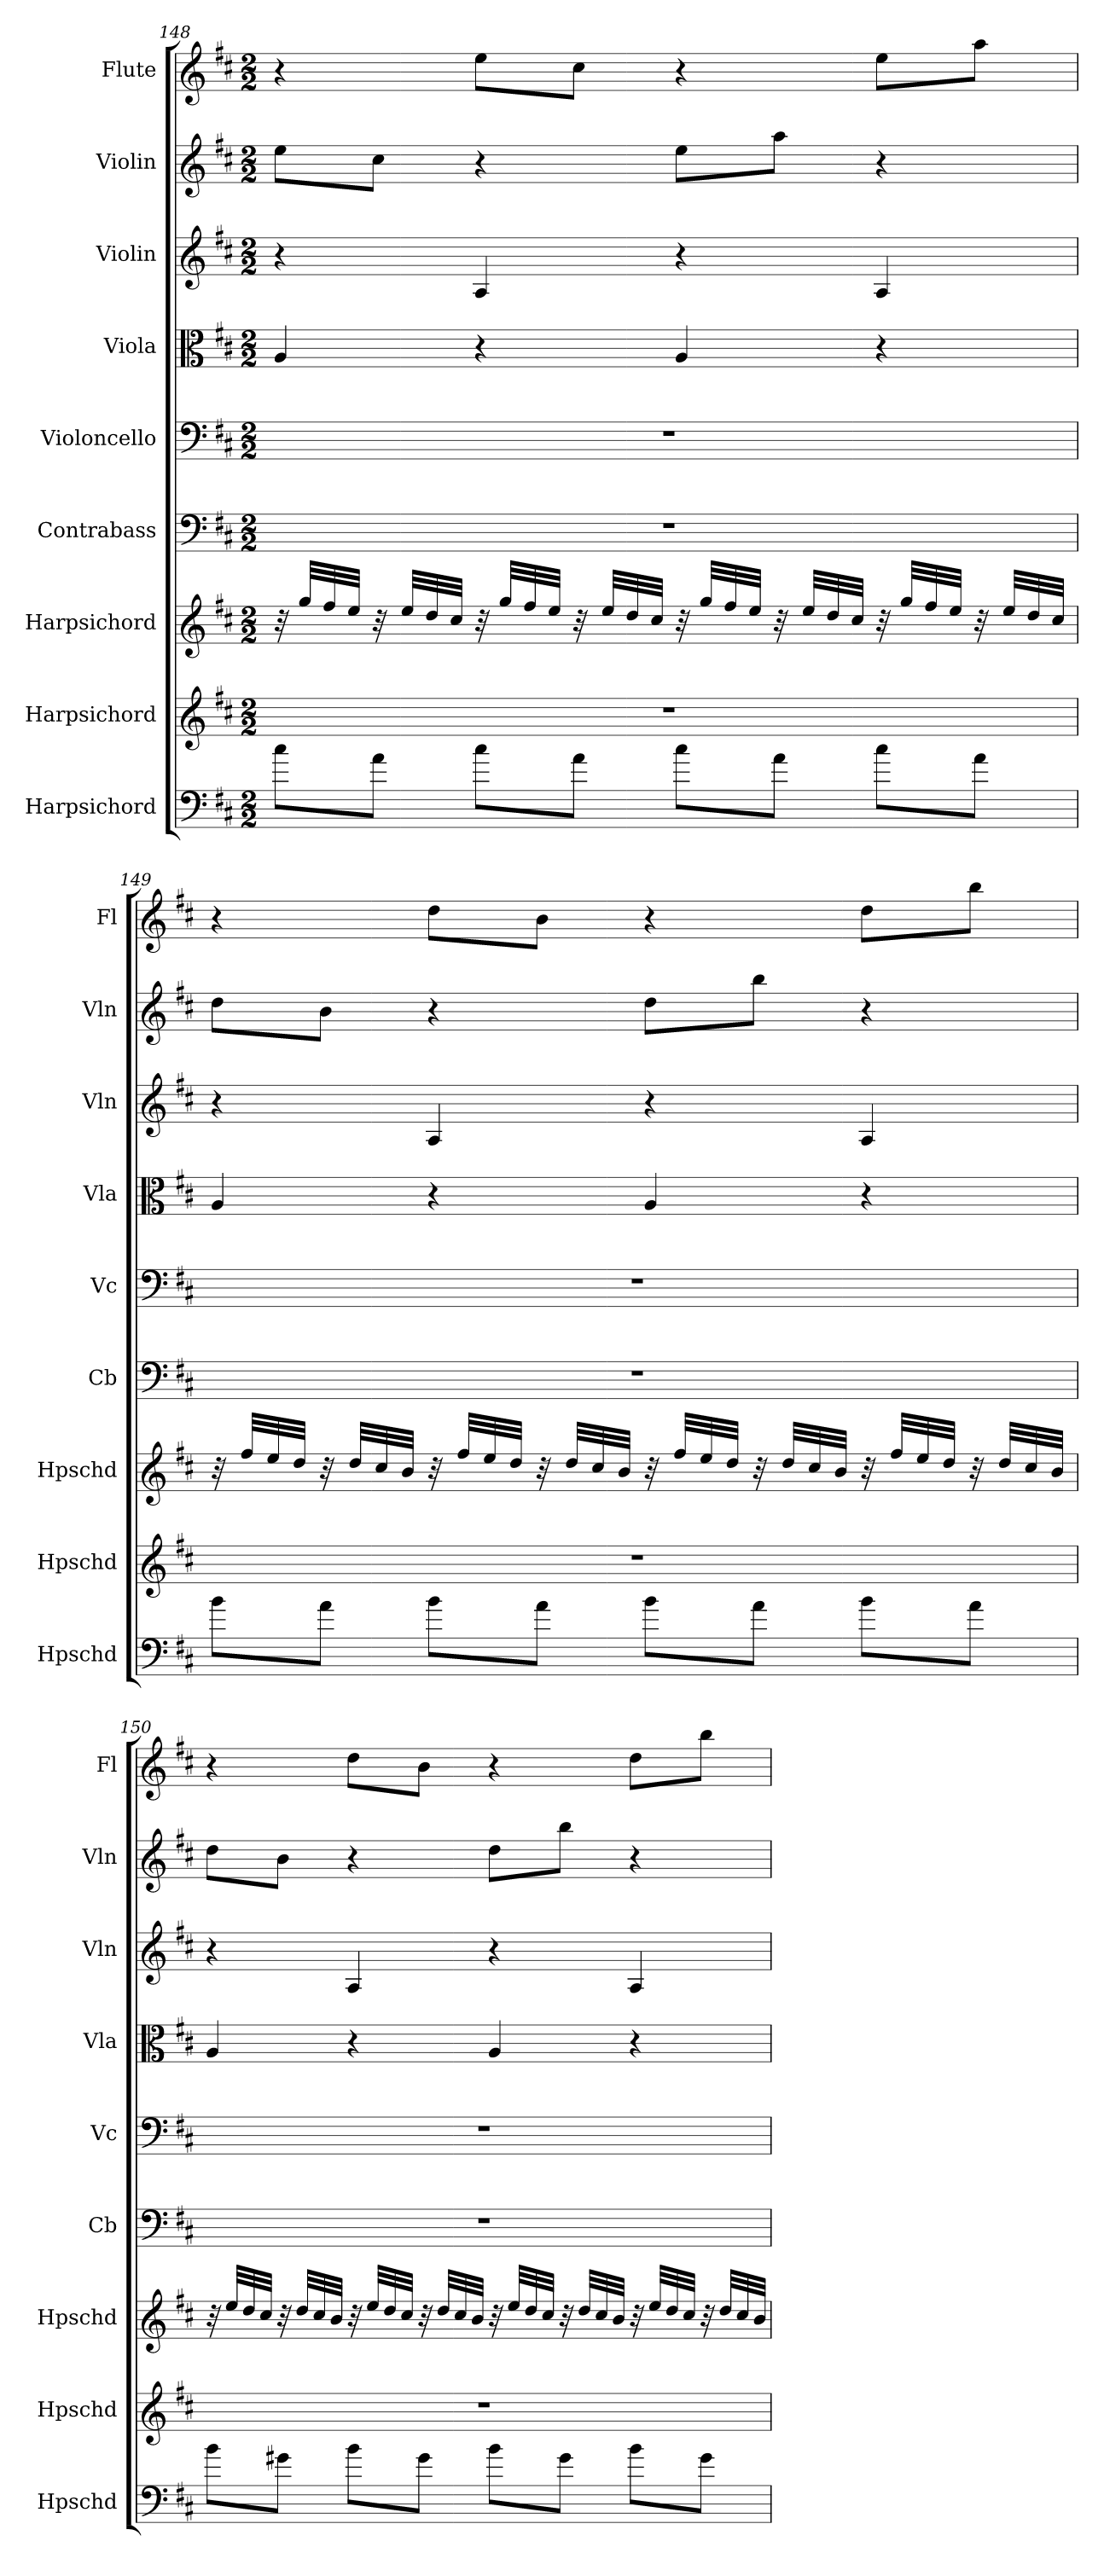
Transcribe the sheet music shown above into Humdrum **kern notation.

**kern	**kern	**kern	**kern	**kern	**kern	**kern	**kern	**kern
*part9	*part8	*part7	*part6	*part5	*part4	*part3	*part2	*part1
*staff9	*staff8	*staff7	*staff6	*staff5	*staff4	*staff3	*staff2	*staff1
*I"Harpsichord	*I"Harpsichord	*I"Harpsichord	*I"Contrabass	*I"Violoncello	*I"Viola	*I"Violin	*I"Violin	*I"Flute
*I'Hpschd	*I'Hpschd	*I'Hpschd	*I'Cb	*I'Vc	*I'Vla	*I'Vln	*I'Vln	*I'Fl
*clefF4	*clefG2	*clefG2	*clefF4	*clefF4	*clefC3	*clefG2	*clefG2	*clefG2
*k[f#c#]	*k[f#c#]	*k[f#c#]	*k[f#c#]	*k[f#c#]	*k[f#c#]	*k[f#c#]	*k[f#c#]	*k[f#c#]
*D:	*D:	*D:	*D:	*D:	*D:	*D:	*D:	*D:
*M2/2	*M2/2	*M2/2	*M2/2	*M2/2	*M2/2	*M2/2	*M2/2	*M2/2
=148	=148	=148	=148	=148	=148	=148	=148	=148
8cc#\L	1r	32r	1r	1r	4A/	4r	8ee\L	4r
.	.	32gg/LLL	.	.	.	.	.	.
.	.	32ff#/	.	.	.	.	.	.
.	.	32ee/JJJ	.	.	.	.	.	.
8a\J	.	32r	.	.	.	.	8cc#\J	.
.	.	32ee/LLL	.	.	.	.	.	.
.	.	32dd/	.	.	.	.	.	.
.	.	32cc#/JJJ	.	.	.	.	.	.
8cc#\L	.	32r	.	.	4r	4A/	4r	8ee\L
.	.	32gg/LLL	.	.	.	.	.	.
.	.	32ff#/	.	.	.	.	.	.
.	.	32ee/JJJ	.	.	.	.	.	.
8a\J	.	32r	.	.	.	.	.	8cc#\J
.	.	32ee/LLL	.	.	.	.	.	.
.	.	32dd/	.	.	.	.	.	.
.	.	32cc#/JJJ	.	.	.	.	.	.
8cc#\L	.	32r	.	.	4A/	4r	8ee\L	4r
.	.	32gg/LLL	.	.	.	.	.	.
.	.	32ff#/	.	.	.	.	.	.
.	.	32ee/JJJ	.	.	.	.	.	.
8a\J	.	32r	.	.	.	.	8aa\J	.
.	.	32ee/LLL	.	.	.	.	.	.
.	.	32dd/	.	.	.	.	.	.
.	.	32cc#/JJJ	.	.	.	.	.	.
8cc#\L	.	32r	.	.	4r	4A/	4r	8ee\L
.	.	32gg/LLL	.	.	.	.	.	.
.	.	32ff#/	.	.	.	.	.	.
.	.	32ee/JJJ	.	.	.	.	.	.
8a\J	.	32r	.	.	.	.	.	8aa\J
.	.	32ee/LLL	.	.	.	.	.	.
.	.	32dd/	.	.	.	.	.	.
.	.	32cc#/JJJ	.	.	.	.	.	.
=149	=149	=149	=149	=149	=149	=149	=149	=149
8b\L	1r	32r	1r	1r	4A/	4r	8dd\L	4r
.	.	32ff#/LLL	.	.	.	.	.	.
.	.	32ee/	.	.	.	.	.	.
.	.	32dd/JJJ	.	.	.	.	.	.
8a\J	.	32r	.	.	.	.	8b\J	.
.	.	32dd/LLL	.	.	.	.	.	.
.	.	32cc#/	.	.	.	.	.	.
.	.	32b/JJJ	.	.	.	.	.	.
8b\L	.	32r	.	.	4r	4A/	4r	8dd\L
.	.	32ff#/LLL	.	.	.	.	.	.
.	.	32ee/	.	.	.	.	.	.
.	.	32dd/JJJ	.	.	.	.	.	.
8a\J	.	32r	.	.	.	.	.	8b\J
.	.	32dd/LLL	.	.	.	.	.	.
.	.	32cc#/	.	.	.	.	.	.
.	.	32b/JJJ	.	.	.	.	.	.
8b\L	.	32r	.	.	4A/	4r	8dd\L	4r
.	.	32ff#/LLL	.	.	.	.	.	.
.	.	32ee/	.	.	.	.	.	.
.	.	32dd/JJJ	.	.	.	.	.	.
8a\J	.	32r	.	.	.	.	8bb\J	.
.	.	32dd/LLL	.	.	.	.	.	.
.	.	32cc#/	.	.	.	.	.	.
.	.	32b/JJJ	.	.	.	.	.	.
8b\L	.	32r	.	.	4r	4A/	4r	8dd\L
.	.	32ff#/LLL	.	.	.	.	.	.
.	.	32ee/	.	.	.	.	.	.
.	.	32dd/JJJ	.	.	.	.	.	.
8a\J	.	32r	.	.	.	.	.	8bb\J
.	.	32dd/LLL	.	.	.	.	.	.
.	.	32cc#/	.	.	.	.	.	.
.	.	32b/JJJ	.	.	.	.	.	.
=150	=150	=150	=150	=150	=150	=150	=150	=150
8b\L	1r	32r	1r	1r	4A/	4r	8dd\L	4r
.	.	32ee/LLL	.	.	.	.	.	.
.	.	32dd/	.	.	.	.	.	.
.	.	32cc#/JJJ	.	.	.	.	.	.
8g#X\J	.	32r	.	.	.	.	8b\J	.
.	.	32dd/LLL	.	.	.	.	.	.
.	.	32cc#/	.	.	.	.	.	.
.	.	32b/JJJ	.	.	.	.	.	.
8b\L	.	32r	.	.	4r	4A/	4r	8dd\L
.	.	32ee/LLL	.	.	.	.	.	.
.	.	32dd/	.	.	.	.	.	.
.	.	32cc#/JJJ	.	.	.	.	.	.
8g#\J	.	32r	.	.	.	.	.	8b\J
.	.	32dd/LLL	.	.	.	.	.	.
.	.	32cc#/	.	.	.	.	.	.
.	.	32b/JJJ	.	.	.	.	.	.
8b\L	.	32r	.	.	4A/	4r	8dd\L	4r
.	.	32ee/LLL	.	.	.	.	.	.
.	.	32dd/	.	.	.	.	.	.
.	.	32cc#/JJJ	.	.	.	.	.	.
8g#\J	.	32r	.	.	.	.	8bb\J	.
.	.	32dd/LLL	.	.	.	.	.	.
.	.	32cc#/	.	.	.	.	.	.
.	.	32b/JJJ	.	.	.	.	.	.
8b\L	.	32r	.	.	4r	4A/	4r	8dd\L
.	.	32ee/LLL	.	.	.	.	.	.
.	.	32dd/	.	.	.	.	.	.
.	.	32cc#/JJJ	.	.	.	.	.	.
8g#\J	.	32r	.	.	.	.	.	8bb\J
.	.	32dd/LLL	.	.	.	.	.	.
.	.	32cc#/	.	.	.	.	.	.
.	.	32b/JJJ	.	.	.	.	.	.
=	=	=	=	=	=	=	=	=
*-	*-	*-	*-	*-	*-	*-	*-	*-
